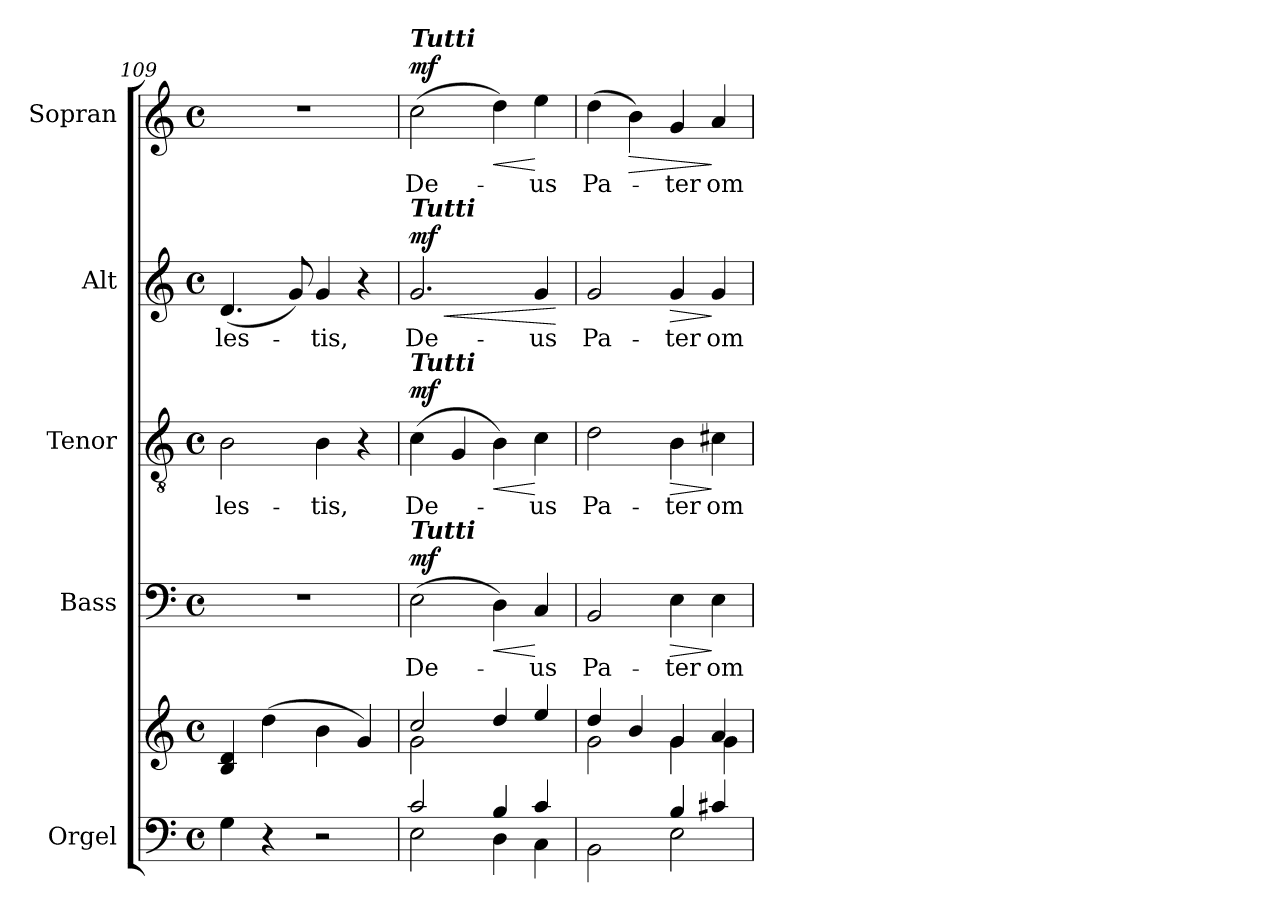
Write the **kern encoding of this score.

**kern	**kern	**kern	**text	**dynam	**kern	**text	**dynam	**kern	**text	**dynam	**kern	**text	**dynam
*part5	*part5	*part4	*part4	*part4	*part3	*part3	*part3	*part2	*part2	*part2	*part1	*part1	*part1
*staff6	*staff5	*staff4	*staff4	*staff4	*staff3	*staff3	*staff3	*staff2	*staff2	*staff2	*staff1	*staff1	*staff1
*I"Orgel	*	*I"Bass	*	*	*I"Tenor	*	*	*I"Alt	*	*	*I"Sopran	*	*
*I'Org.	*	*I'B.	*	*	*I'T.	*	*	*I'A.	*	*	*I'S.	*	*
*clefF4	*clefG2	*clefF4	*	*	*clefGv2	*	*	*clefG2	*	*	*clefG2	*	*
*k[]	*k[]	*k[]	*	*	*k[]	*	*	*k[]	*	*	*k[]	*	*
*C:	*C:	*C:	*	*	*C:	*	*	*C:	*	*	*C:	*	*
*M4/4	*M4/4	*M4/4	*	*	*M4/4	*	*	*M4/4	*	*	*M4/4	*	*
*met(c)	*met(c)	*met(c)	*	*	*met(c)	*	*	*met(c)	*	*	*met(c)	*	*
=109	=109	=109	=109	=109	=109	=109	=109	=109	=109	=109	=109	=109	=109
!	!	!	!	!	!	!LO:LY:b	!	!	!LO:LY:b	!	!	!	!
4G\	4B/ 4d/	1r	.	.	2B\	-les-	.	(<4.d/	-les-	.	1r	.	.
4r	(>4dd\	.	.	.	.	.	.	.	.	.	.	.	.
.	.	.	.	.	.	.	.	8g/)	.	.	.	.	.
!	!	!	!	!	!	!LO:LY:b	!	!	!LO:LY:b	!	!	!	!
2r	4b\	.	.	.	4B\	-tis,	.	4g/	-tis,	.	.	.	.
.	4g/)	.	.	.	4r	.	.	4r	.	.	.	.	.
=110	=110	=110	=110	=110	=110	=110	=110	=110	=110	=110	=110	=110	=110
*^	*^	*	*	*	*	*	*	*	*	*	*	*	*
!	!	!	!	!	!	!	!	!	!	!	!	!	!LO:TX:a:Bi:t=Tutti	!	!
!	!	!	!	!	!	!	!	!	!	!LO:TX:a:Bi:t=Tutti	!	!	!	!	!
!	!	!	!	!	!	!	!LO:TX:a:Bi:t=Tutti	!	!	!	!	!	!	!	!
!	!	!	!	!LO:TX:a:Bi:t=Tutti	!	!	!	!	!	!	!	!	!	!	!
!	!	!	!	!	!LO:LY:b	!LO:DY:a	!	!LO:LY:b	!LO:DY:a	!	!LO:LY:b	!LO:HP:b	!	!LO:LY:b	!
!	!	!	!	!	!	!	!	!	!	!	!	!LO:DY:n=1:a	!	!	!LO:DY:a
2c/	2E\	2cc/	2g\	(>2E\	De-	mf	(>4c\	De-	mf	2.g/	De-	< mf	(>2cc\	De-	mf
.	.	.	.	.	.	.	4G/	.	.	.	.	.	.	.	.
!	!	!	!	!	!	!LO:HP:b	!	!	!LO:HP:b	!	!	!	!	!	!LO:HP:b
4B/	4D\	4dd/	2ryy	4D\)	.	<	4B\)	.	<	.	.	.	4dd\)	.	<
!	!	!	!	!	!LO:LY:b	!	!	!LO:LY:b	!	!	!LO:LY:b	!	!	!LO:LY:b	!
4c/	4C\	4ee/	.	4C/	-us	[	4c\	-us	[	4g/	-us	.	4ee\	-us	[
*v	*v	*	*	*	*	*	*	*	*	*	*	*	*	*	*
*	*v	*v	*	*	*	*	*	*	*	*	*	*	*	*
.	.	.	.	.	.	.	.	.	.	[	.	.	.
=111	=111	=111	=111	=111	=111	=111	=111	=111	=111	=111	=111	=111	=111
*^	*^	*	*	*	*	*	*	*	*	*	*	*	*
!	!	!	!	!	!LO:LY:b	!	!	!LO:LY:b	!	!	!LO:LY:b	!	!	!LO:LY:b	!
2ryy	2BB\	4dd/	2g\	2BB/	Pa-	.	2d\	Pa-	.	2g/	Pa-	.	(>4dd\	Pa-	.
!	!	!	!	!	!	!	!	!	!	!	!	!	!	!	!LO:HP:b
.	.	4b/	.	.	.	.	.	.	.	.	.	.	4b\)	.	>
!	!	!	!	!	!LO:LY:b	!LO:HP:b	!	!LO:LY:b	!LO:HP:b	!	!LO:LY:b	!LO:HP:b	!	!LO:LY:b	!
4B/	2E\	4g/	4g\	4E\	-ter	>	4B\	-ter	>	4g/	-ter	>	4g/	-ter	.
!	!	!	!	!	!LO:LY:b	!	!	!LO:LY:b	!	!	!LO:LY:b	!	!	!LO:LY:b	!
4c#X/	.	4a/	4g\	4E\	om-	]	4c#X\	om-	]	4g/	om-	]	4a/	om-	]
*v	*v	*	*	*	*	*	*	*	*	*	*	*	*	*	*
*	*v	*v	*	*	*	*	*	*	*	*	*	*	*	*
=	=	=	=	=	=	=	=	=	=	=	=	=	=
*-	*-	*-	*-	*-	*-	*-	*-	*-	*-	*-	*-	*-	*-
